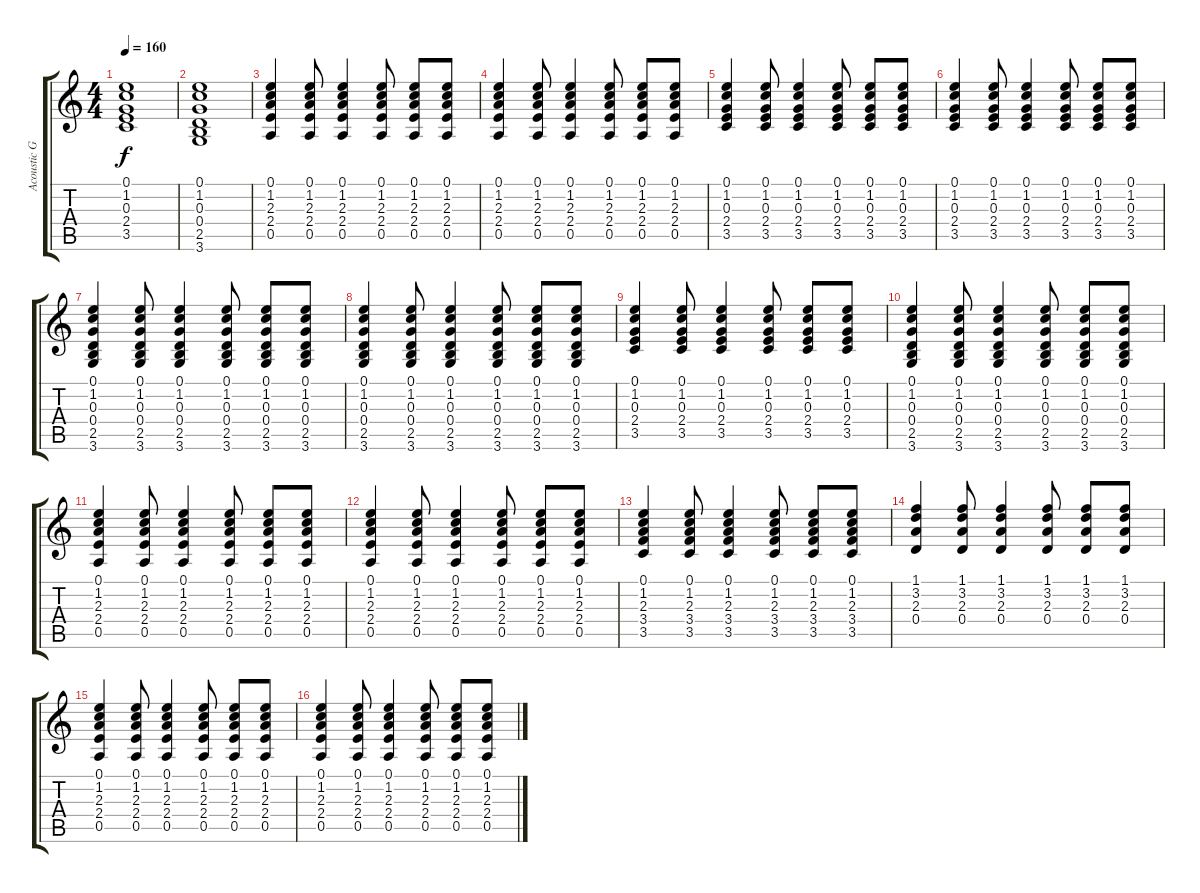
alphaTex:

\track ("Acoustic Guitar (Right)" "Acoustic G") {instrument acousticguitarsteel}
\staff {score tabs}
\tuning (E4 B3 G3 D3 A2 E2) {hide}
\ts (4 4)
\tempo 160
\clef g2
\ks c
(0.1 1.2 0.3 2.4 3.5).1{dy f} |
(0.1 1.2 0.3 0.4 2.5 3.6).1 |
(0.1 1.2 2.3 2.4 0.5).4 (0.1 1.2 2.3 2.4 0.5).8 (0.1 1.2 2.3 2.4 0.5).4 (0.1 1.2 2.3 2.4 0.5).8 (0.1 1.2 2.3 2.4 0.5).8 (0.1 1.2 2.3 2.4 0.5).8 |
(0.1 1.2 2.3 2.4 0.5).4 (0.1 1.2 2.3 2.4 0.5).8 (0.1 1.2 2.3 2.4 0.5).4 (0.1 1.2 2.3 2.4 0.5).8 (0.1 1.2 2.3 2.4 0.5).8 (0.1 1.2 2.3 2.4 0.5).8 |
(0.1 1.2 0.3 2.4 3.5).4 (0.1 1.2 0.3 2.4 3.5).8 (0.1 1.2 0.3 2.4 3.5).4 (0.1 1.2 0.3 2.4 3.5).8 (0.1 1.2 0.3 2.4 3.5).8 (0.1 1.2 0.3 2.4 3.5).8 |
(0.1 1.2 0.3 2.4 3.5).4 (0.1 1.2 0.3 2.4 3.5).8 (0.1 1.2 0.3 2.4 3.5).4 (0.1 1.2 0.3 2.4 3.5).8 (0.1 1.2 0.3 2.4 3.5).8 (0.1 1.2 0.3 2.4 3.5).8 |
(0.1 1.2 0.3 0.4 2.5 3.6).4 (0.1 1.2 0.3 0.4 2.5 3.6).8 (0.1 1.2 0.3 0.4 2.5 3.6).4 (0.1 1.2 0.3 0.4 2.5 3.6).8 (0.1 1.2 0.3 0.4 2.5 3.6).8 (0.1 1.2 0.3 0.4 2.5 3.6).8 |
(0.1 1.2 0.3 0.4 2.5 3.6).4 (0.1 1.2 0.3 0.4 2.5 3.6).8 (0.1 1.2 0.3 0.4 2.5 3.6).4 (0.1 1.2 0.3 0.4 2.5 3.6).8 (0.1 1.2 0.3 0.4 2.5 3.6).8 (0.1 1.2 0.3 0.4 2.5 3.6).8 |
(0.1 1.2 0.3 2.4 3.5).4 (0.1 1.2 0.3 2.4 3.5).8 (0.1 1.2 0.3 2.4 3.5).4 (0.1 1.2 0.3 2.4 3.5).8 (0.1 1.2 0.3 2.4 3.5).8 (0.1 1.2 0.3 2.4 3.5).8 |
(0.1 1.2 0.3 0.4 2.5 3.6).4 (0.1 1.2 0.3 0.4 2.5 3.6).8 (0.1 1.2 0.3 0.4 2.5 3.6).4 (0.1 1.2 0.3 0.4 2.5 3.6).8 (0.1 1.2 0.3 0.4 2.5 3.6).8 (0.1 1.2 0.3 0.4 2.5 3.6).8 |
(0.1 1.2 2.3 2.4 0.5).4 (0.1 1.2 2.3 2.4 0.5).8 (0.1 1.2 2.3 2.4 0.5).4 (0.1 1.2 2.3 2.4 0.5).8 (0.1 1.2 2.3 2.4 0.5).8 (0.1 1.2 2.3 2.4 0.5).8 |
(0.1 1.2 2.3 2.4 0.5).4 (0.1 1.2 2.3 2.4 0.5).8 (0.1 1.2 2.3 2.4 0.5).4 (0.1 1.2 2.3 2.4 0.5).8 (0.1 1.2 2.3 2.4 0.5).8 (0.1 1.2 2.3 2.4 0.5).8 |
(0.1 1.2 2.3 3.4 3.5).4 (0.1 1.2 2.3 3.4 3.5).8 (0.1 1.2 2.3 3.4 3.5).4 (0.1 1.2 2.3 3.4 3.5).8 (0.1 1.2 2.3 3.4 3.5).8 (0.1 1.2 2.3 3.4 3.5).8 |
(1.1 3.2 2.3 0.4).4 (1.1 3.2 2.3 0.4).8 (1.1 3.2 2.3 0.4).4 (1.1 3.2 2.3 0.4).8 (1.1 3.2 2.3 0.4).8 (1.1 3.2 2.3 0.4).8 |
(0.1 1.2 2.3 2.4 0.5).4 (0.1 1.2 2.3 2.4 0.5).8 (0.1 1.2 2.3 2.4 0.5).4 (0.1 1.2 2.3 2.4 0.5).8 (0.1 1.2 2.3 2.4 0.5).8 (0.1 1.2 2.3 2.4 0.5).8 |
(0.1 1.2 2.3 2.4 0.5).4 (0.1 1.2 2.3 2.4 0.5).8 (0.1 1.2 2.3 2.4 0.5).4 (0.1 1.2 2.3 2.4 0.5).8 (0.1 1.2 2.3 2.4 0.5).8 (0.1 1.2 2.3 2.4 0.5).8
